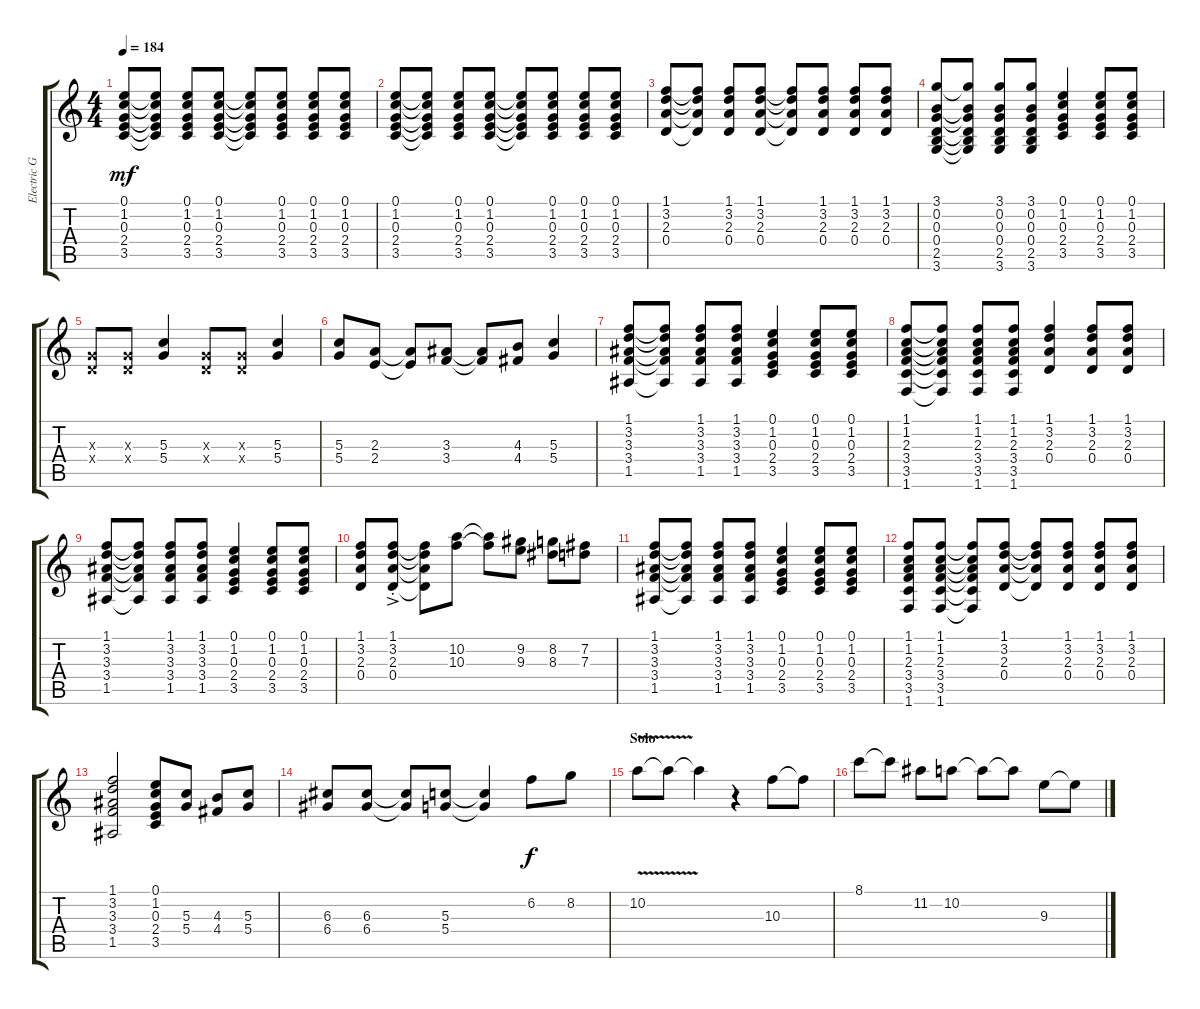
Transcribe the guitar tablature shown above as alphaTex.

\track ("Electric Guitar" "Electric G") {instrument overdrivenguitar}
\staff {score tabs}
\tuning (E4 B3 G3 D3 A2 E2) {hide}
\ts (4 4)
\tempo 184
\clef g2
\ks c
(0.1 1.2 0.3 2.4 3.5).8{dy mf} (0.1{t} 1.2{t} 0.3{t} 2.4{t} 3.5{t}).8 (0.1 1.2 0.3 2.4 3.5).8 (0.1 1.2 0.3 2.4 3.5).8 (0.1{t} 1.2{t} 0.3{t} 2.4{t} 3.5{t}).8 (0.1 1.2 0.3 2.4 3.5).8 (0.1 1.2 0.3 2.4 3.5).8 (0.1 1.2 0.3 2.4 3.5).8 |
(0.1 1.2 0.3 2.4 3.5).8 (0.1{t} 1.2{t} 0.3{t} 2.4{t} 3.5{t}).8 (0.1 1.2 0.3 2.4 3.5).8 (0.1 1.2 0.3 2.4 3.5).8 (0.1{t} 1.2{t} 0.3{t} 2.4{t} 3.5{t}).8 (0.1 1.2 0.3 2.4 3.5).8 (0.1 1.2 0.3 2.4 3.5).8 (0.1 1.2 0.3 2.4 3.5).8 |
(1.1 3.2 2.3 0.4).8 (1.1{t} 3.2{t} 2.3{t} 0.4{t}).8 (1.1 3.2 2.3 0.4).8 (1.1 3.2 2.3 0.4).8 (1.1{t} 3.2{t} 2.3{t} 0.4{t}).8 (1.1 3.2 2.3 0.4).8 (1.1 3.2 2.3 0.4).8 (1.1 3.2 2.3 0.4).8 |
(3.1 0.2 0.3 0.4 2.5 3.6).8 (3.1{t} 0.2{t} 0.3{t} 0.4{t} 2.5{t} 3.6{t}).8 (3.1 0.2 0.3 0.4 2.5 3.6).8 (3.1 0.2 0.3 0.4 2.5 3.6).8 (0.1 1.2 0.3 2.4 3.5).4 (0.1 1.2 0.3 2.4 3.5).8 (0.1 1.2 0.3 2.4 3.5).8 |
(0.3{x} 0.4{x}).8 (0.3{x} 0.4{x}).8 (5.3 5.4).4 (0.3{x} 0.4{x}).8 (0.3{x} 0.4{x}).8 (5.3 5.4).4 |
(5.3 5.4).8 (2.3 2.4).8 (2.3{t} 2.4{t}).8 (3.3 3.4).8 (3.3{t} 3.4{t}).8 (4.3 4.4).8 (5.3 5.4).4 |
(1.1 3.2 3.3 3.4 1.5).8 (1.1{t} 3.2{t} 3.3{t} 3.4{t} 1.5{t}).8 (1.1 3.2 3.3 3.4 1.5).8 (1.1 3.2 3.3 3.4 1.5).8 (0.1 1.2 0.3 2.4 3.5).4 (0.1 1.2 0.3 2.4 3.5).8 (0.1 1.2 0.3 2.4 3.5).8 |
(1.1 1.2 2.3 3.4 3.5 1.6).8 (1.1{t} 1.2{t} 2.3{t} 3.4{t} 3.5{t} 1.6{t}).8 (1.1 1.2 2.3 3.4 3.5 1.6).8 (1.1 1.2 2.3 3.4 3.5 1.6).8 (1.1 3.2 2.3 0.4).4 (1.1 3.2 2.3 0.4).8 (1.1 3.2 2.3 0.4).8 |
(1.1 3.2 3.3 3.4 1.5).8 (1.1{t} 3.2{t} 3.3{t} 3.4{t} 1.5{t}).8 (1.1 3.2 3.3 3.4 1.5).8 (1.1 3.2 3.3 3.4 1.5).8 (0.1 1.2 0.3 2.4 3.5).4 (0.1 1.2 0.3 2.4 3.5).8 (0.1 1.2 0.3 2.4 3.5).8 |
(1.1 3.2 2.3 0.4).8 (1.1 3.2 2.3 0.4{ac st}).8 (1.1{t} 3.2{t} 2.3{t} 0.4{t}).8 (10.2 10.3).8 (10.2{t} 10.3{t}).8 (9.2 9.3).8 (8.2 8.3).8 (7.2 7.3).8 |
(1.1 3.2 3.3 3.4 1.5).8 (1.1{t} 3.2{t} 3.3{t} 3.4{t} 1.5{t}).8 (1.1 3.2 3.3 3.4 1.5).8 (1.1 3.2 3.3 3.4 1.5).8 (0.1 1.2 0.3 2.4 3.5).4 (0.1 1.2 0.3 2.4 3.5).8 (0.1 1.2 0.3 2.4 3.5).8 |
(1.1 1.2 2.3 3.4 3.5 1.6).8 (1.1 1.2 2.3 3.4 3.5 1.6).8 (1.1{t} 1.2{t} 2.3{t} 3.4{t} 3.5{t} 1.6{t}).8 (1.1 3.2 2.3 0.4).8 (1.1{t} 3.2{t} 2.3{t} 0.4{t}).8 (1.1 3.2 2.3 0.4).8 (1.1 3.2 2.3 0.4).8 (1.1 3.2 2.3 0.4).8 |
(1.1 3.2 3.3 3.4 1.5).2 (0.1 1.2 0.3 2.4 3.5).8 (5.3 5.4).8 (4.3 4.4).8 (5.3 5.4).8 |
(6.3 6.4).8 (6.3 6.4).8 (6.3{t} 6.4{t}).8 (5.3 5.4).8 (5.3{t} 5.4{t}).4 6.2.8{dy f} 8.2.8 |
\section ("" "Solo")
10.2{v}.8 10.2{t}.8 10.2{t}.4 r.4 10.3.8 10.3{t}.8 |
8.1.8 8.1{t}.8 11.2.8 10.2.8 10.2{t}.8 10.2{t}.8 9.3.8 9.3{t}.8
